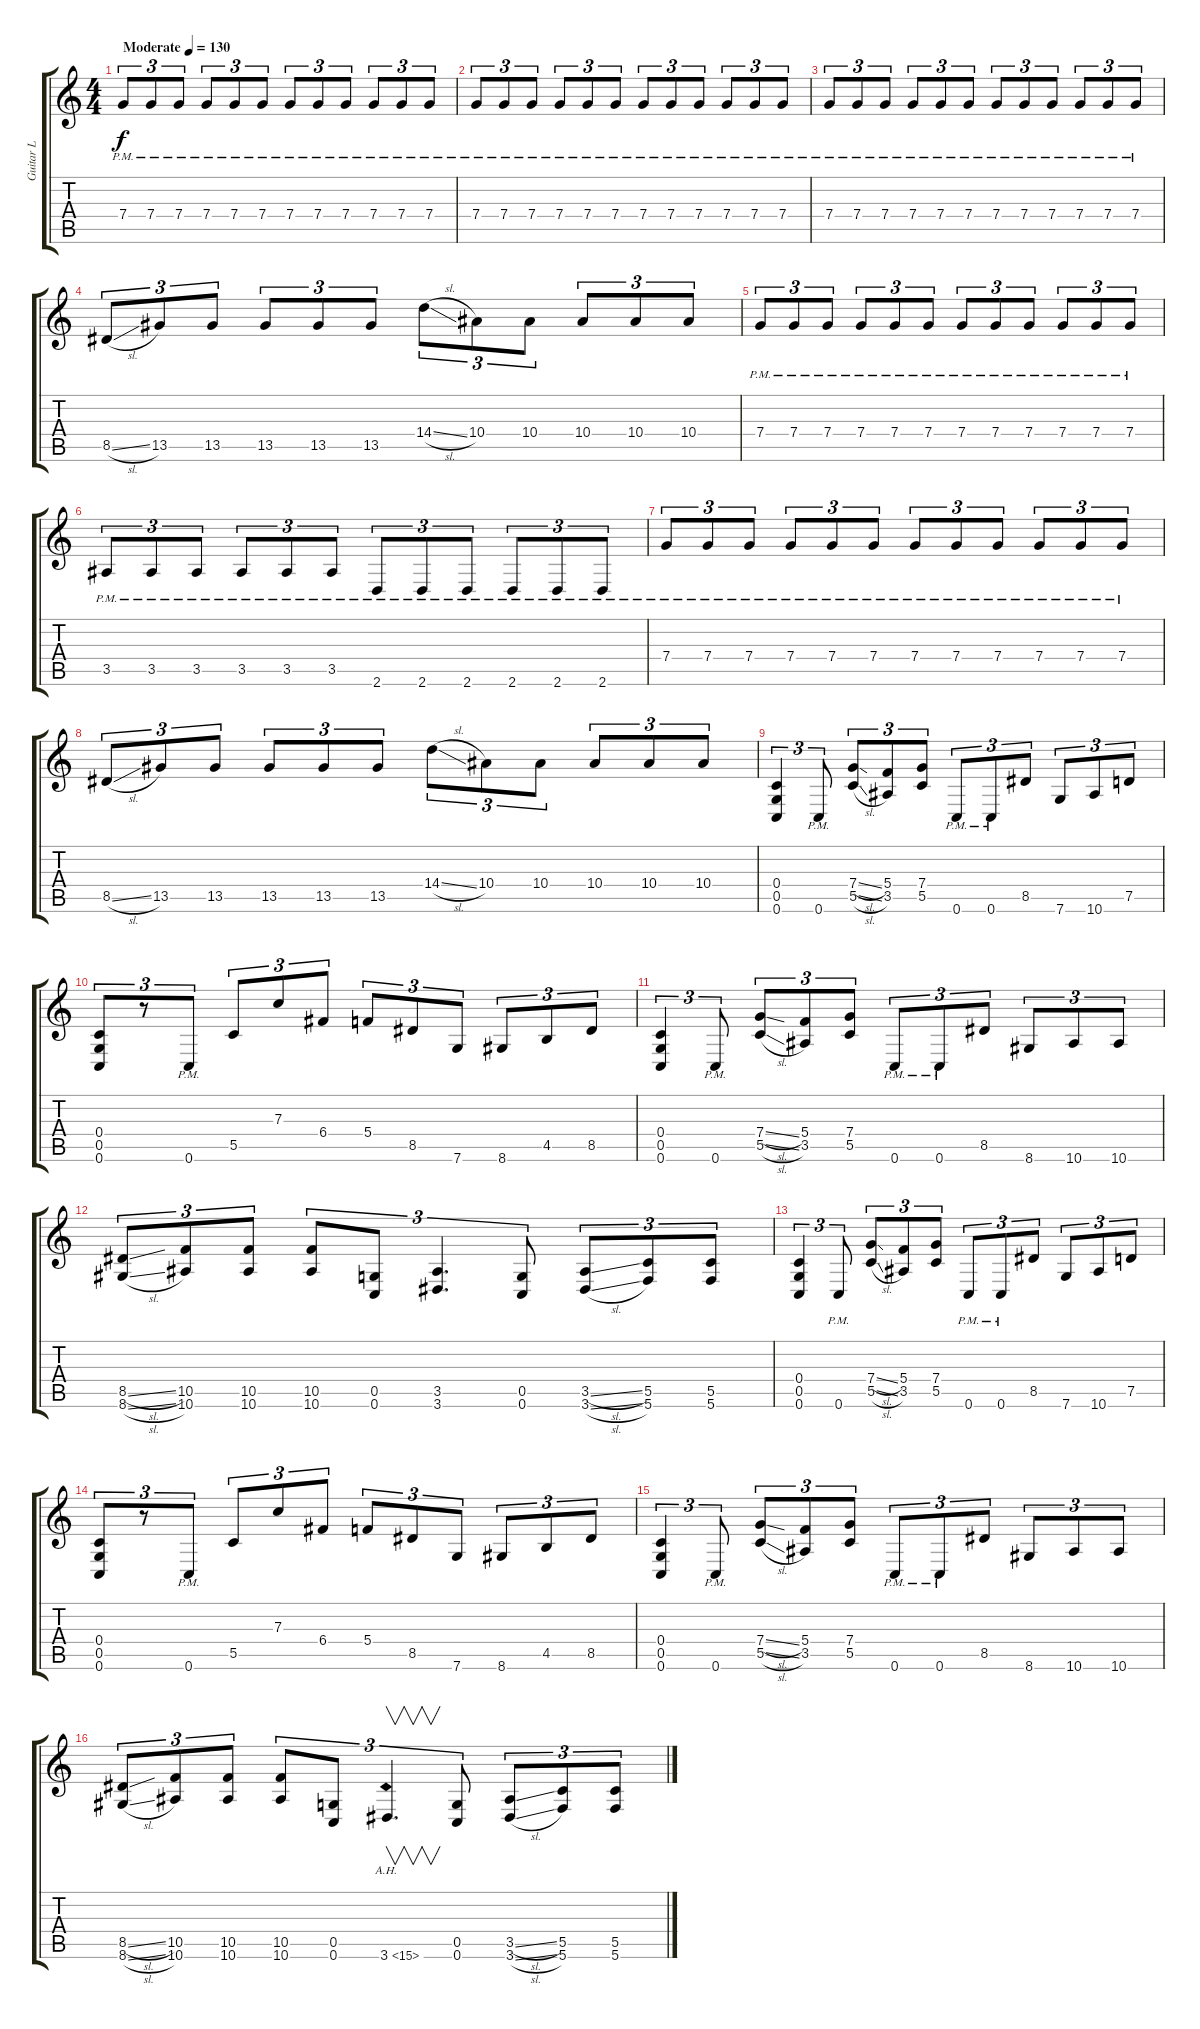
\track ("Guitar L" "Guitar L") {instrument overdrivenguitar}
\staff {score tabs}
\tuning (D4 A3 F3 C3 G2 C2) {hide}
\ts (4 4)
\tempo (130 "Moderate")
\clef g2
\ks c
7.4{pm}.8{tu (3 2) dy f instrument overdrivenguitar} 7.4{pm}.8{tu (3 2)} 7.4{pm}.8{tu (3 2)} 7.4{pm}.8{tu (3 2)} 7.4{pm}.8{tu (3 2)} 7.4{pm}.8{tu (3 2)} 7.4{pm}.8{tu (3 2)} 7.4{pm}.8{tu (3 2)} 7.4{pm}.8{tu (3 2)} 7.4{pm}.8{tu (3 2)} 7.4{pm}.8{tu (3 2)} 7.4{pm}.8{tu (3 2)} |
7.4{pm}.8{tu (3 2)} 7.4{pm}.8{tu (3 2)} 7.4{pm}.8{tu (3 2)} 7.4{pm}.8{tu (3 2)} 7.4{pm}.8{tu (3 2)} 7.4{pm}.8{tu (3 2)} 7.4{pm}.8{tu (3 2)} 7.4{pm}.8{tu (3 2)} 7.4{pm}.8{tu (3 2)} 7.4{pm}.8{tu (3 2)} 7.4{pm}.8{tu (3 2)} 7.4{pm}.8{tu (3 2)} |
7.4{pm}.8{tu (3 2)} 7.4{pm}.8{tu (3 2)} 7.4{pm}.8{tu (3 2)} 7.4{pm}.8{tu (3 2)} 7.4{pm}.8{tu (3 2)} 7.4{pm}.8{tu (3 2)} 7.4{pm}.8{tu (3 2)} 7.4{pm}.8{tu (3 2)} 7.4{pm}.8{tu (3 2)} 7.4{pm}.8{tu (3 2)} 7.4{pm}.8{tu (3 2)} 7.4{pm}.8{tu (3 2)} |
8.5{sl}.8{tu (3 2)} 13.5.8{tu (3 2)} 13.5.8{tu (3 2)} 13.5.8{tu (3 2)} 13.5.8{tu (3 2)} 13.5.8{tu (3 2)} 14.4{sl}.8{tu (3 2)} 10.4.8{tu (3 2)} 10.4.8{tu (3 2)} 10.4.8{tu (3 2)} 10.4.8{tu (3 2)} 10.4.8{tu (3 2)} |
7.4{pm}.8{tu (3 2)} 7.4{pm}.8{tu (3 2)} 7.4{pm}.8{tu (3 2)} 7.4{pm}.8{tu (3 2)} 7.4{pm}.8{tu (3 2)} 7.4{pm}.8{tu (3 2)} 7.4{pm}.8{tu (3 2)} 7.4{pm}.8{tu (3 2)} 7.4{pm}.8{tu (3 2)} 7.4{pm}.8{tu (3 2)} 7.4{pm}.8{tu (3 2)} 7.4{pm}.8{tu (3 2)} |
3.5{pm}.8{tu (3 2)} 3.5{pm}.8{tu (3 2)} 3.5{pm}.8{tu (3 2)} 3.5{pm}.8{tu (3 2)} 3.5{pm}.8{tu (3 2)} 3.5{pm}.8{tu (3 2)} 2.6{pm}.8{tu (3 2)} 2.6{pm}.8{tu (3 2)} 2.6{pm}.8{tu (3 2)} 2.6{pm}.8{tu (3 2)} 2.6{pm}.8{tu (3 2)} 2.6{pm}.8{tu (3 2)} |
7.4{pm}.8{tu (3 2)} 7.4{pm}.8{tu (3 2)} 7.4{pm}.8{tu (3 2)} 7.4{pm}.8{tu (3 2)} 7.4{pm}.8{tu (3 2)} 7.4{pm}.8{tu (3 2)} 7.4{pm}.8{tu (3 2)} 7.4{pm}.8{tu (3 2)} 7.4{pm}.8{tu (3 2)} 7.4{pm}.8{tu (3 2)} 7.4{pm}.8{tu (3 2)} 7.4{pm}.8{tu (3 2)} |
8.5{sl}.8{tu (3 2)} 13.5.8{tu (3 2)} 13.5.8{tu (3 2)} 13.5.8{tu (3 2)} 13.5.8{tu (3 2)} 13.5.8{tu (3 2)} 14.4{sl}.8{tu (3 2)} 10.4.8{tu (3 2)} 10.4.8{tu (3 2)} 10.4.8{tu (3 2)} 10.4.8{tu (3 2)} 10.4.8{tu (3 2)} |
(0.4 0.5 0.6).4{tu (3 2)} 0.6{pm}.8{tu (3 2)} (7.4{sl} 5.5{sl}).8{tu (3 2)} (5.4 3.5).8{tu (3 2)} (7.4 5.5).8{tu (3 2)} 0.6{pm}.8{tu (3 2)} 0.6{pm}.8{tu (3 2)} 8.5.8{tu (3 2)} 7.6.8{tu (3 2)} 10.6.8{tu (3 2)} 7.5.8{tu (3 2)} |
(0.4 0.5 0.6).8{tu (3 2)} r.8{tu (3 2)} 0.6{pm}.8{tu (3 2)} 5.5.8{tu (3 2)} 7.3.8{tu (3 2)} 6.4.8{tu (3 2)} 5.4.8{tu (3 2)} 8.5.8{tu (3 2)} 7.6.8{tu (3 2)} 8.6.8{tu (3 2)} 4.5.8{tu (3 2)} 8.5.8{tu (3 2)} |
(0.4 0.5 0.6).4{tu (3 2)} 0.6{pm}.8{tu (3 2)} (7.4{sl} 5.5{sl}).8{tu (3 2)} (5.4 3.5).8{tu (3 2)} (7.4 5.5).8{tu (3 2)} 0.6{pm}.8{tu (3 2)} 0.6{pm}.8{tu (3 2)} 8.5.8{tu (3 2)} 8.6.8{tu (3 2)} 10.6.8{tu (3 2)} 10.6.8{tu (3 2)} |
(8.5{sl} 8.6{sl}).8{tu (3 2)} (10.5 10.6).8{tu (3 2)} (10.5 10.6).8{tu (3 2)} (10.5 10.6).8{tu (3 2)} (0.5 0.6).8{tu (3 2)} (3.5 3.6).4{d tu (3 2)} (0.5 0.6).8{tu (3 2)} (3.5{sl} 3.6{sl}).8{tu (3 2)} (5.5 5.6).8{tu (3 2)} (5.5 5.6).8{tu (3 2)} |
(0.4 0.5 0.6).4{tu (3 2)} 0.6{pm}.8{tu (3 2)} (7.4{sl} 5.5{sl}).8{tu (3 2)} (5.4 3.5).8{tu (3 2)} (7.4 5.5).8{tu (3 2)} 0.6{pm}.8{tu (3 2)} 0.6{pm}.8{tu (3 2)} 8.5.8{tu (3 2)} 7.6.8{tu (3 2)} 10.6.8{tu (3 2)} 7.5.8{tu (3 2)} |
(0.4 0.5 0.6).8{tu (3 2)} r.8{tu (3 2)} 0.6{pm}.8{tu (3 2)} 5.5.8{tu (3 2)} 7.3.8{tu (3 2)} 6.4.8{tu (3 2)} 5.4.8{tu (3 2)} 8.5.8{tu (3 2)} 7.6.8{tu (3 2)} 8.6.8{tu (3 2)} 4.5.8{tu (3 2)} 8.5.8{tu (3 2)} |
(0.4 0.5 0.6).4{tu (3 2)} 0.6{pm}.8{tu (3 2)} (7.4{sl} 5.5{sl}).8{tu (3 2)} (5.4 3.5).8{tu (3 2)} (7.4 5.5).8{tu (3 2)} 0.6{pm}.8{tu (3 2)} 0.6{pm}.8{tu (3 2)} 8.5.8{tu (3 2)} 8.6.8{tu (3 2)} 10.6.8{tu (3 2)} 10.6.8{tu (3 2)} |
(8.5{sl} 8.6{sl}).8{tu (3 2)} (10.5 10.6).8{tu (3 2)} (10.5 10.6).8{tu (3 2)} (10.5 10.6).8{tu (3 2)} (0.5 0.6).8{tu (3 2)} 3.6{ah 12}.4{v d tu (3 2)} (0.5 0.6).8{tu (3 2)} (3.5{sl} 3.6{sl}).8{tu (3 2)} (5.5 5.6).8{tu (3 2)} (5.5 5.6).8{tu (3 2)}
